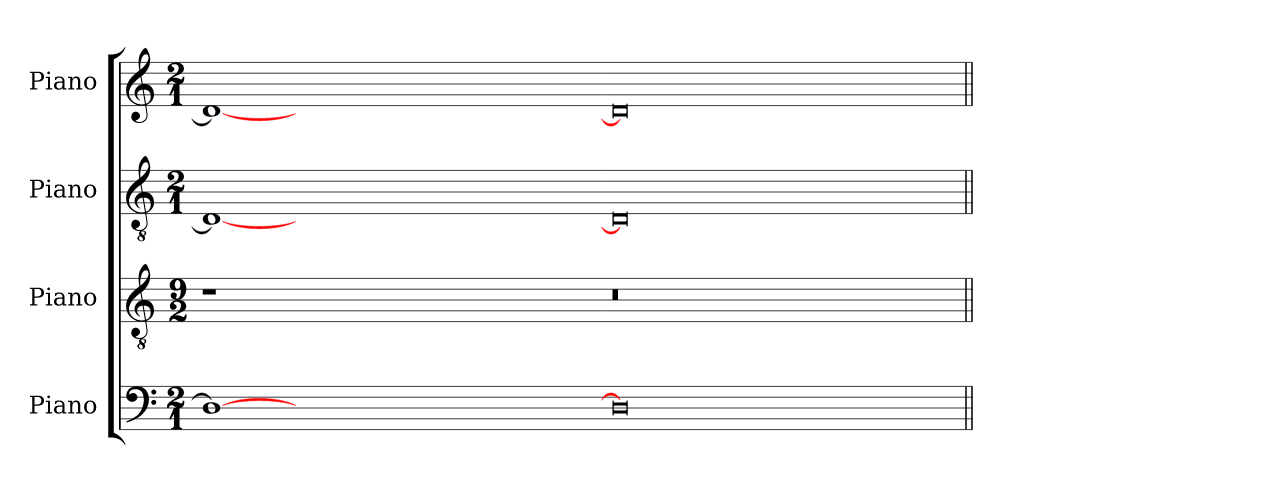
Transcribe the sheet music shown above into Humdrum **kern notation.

**kern	**kern	**kern	**kern
*part4	*part3	*part2	*part1
*staff4	*staff3	*staff2	*staff1
*I"Piano	*I"Piano	*I"Piano	*I"Piano
*I'Pno	*I'Pno	*I'Pno	*I'Pno
*clefF4	*clefGv2	*clefGv2	*clefG2
*k[]	*k[]	*k[]	*k[]
*M2/1	*M9/2	*M2/1	*M2/1
=	=	=	=
1D_	1r	1D_	1d_
1ryy	2%7ryy	1ryy	1ryy
0ryy	.	0ryy	0ryy
2ryy	.	2ryy	2ryy
=-	=-	=-	=-
0D]	0r	0D]	0d]
0ryy	0ryy	0ryy	0ryy
2ryy	2ryy	2ryy	2ryy
=||	=||	=||	=||
*-	*-	*-	*-
